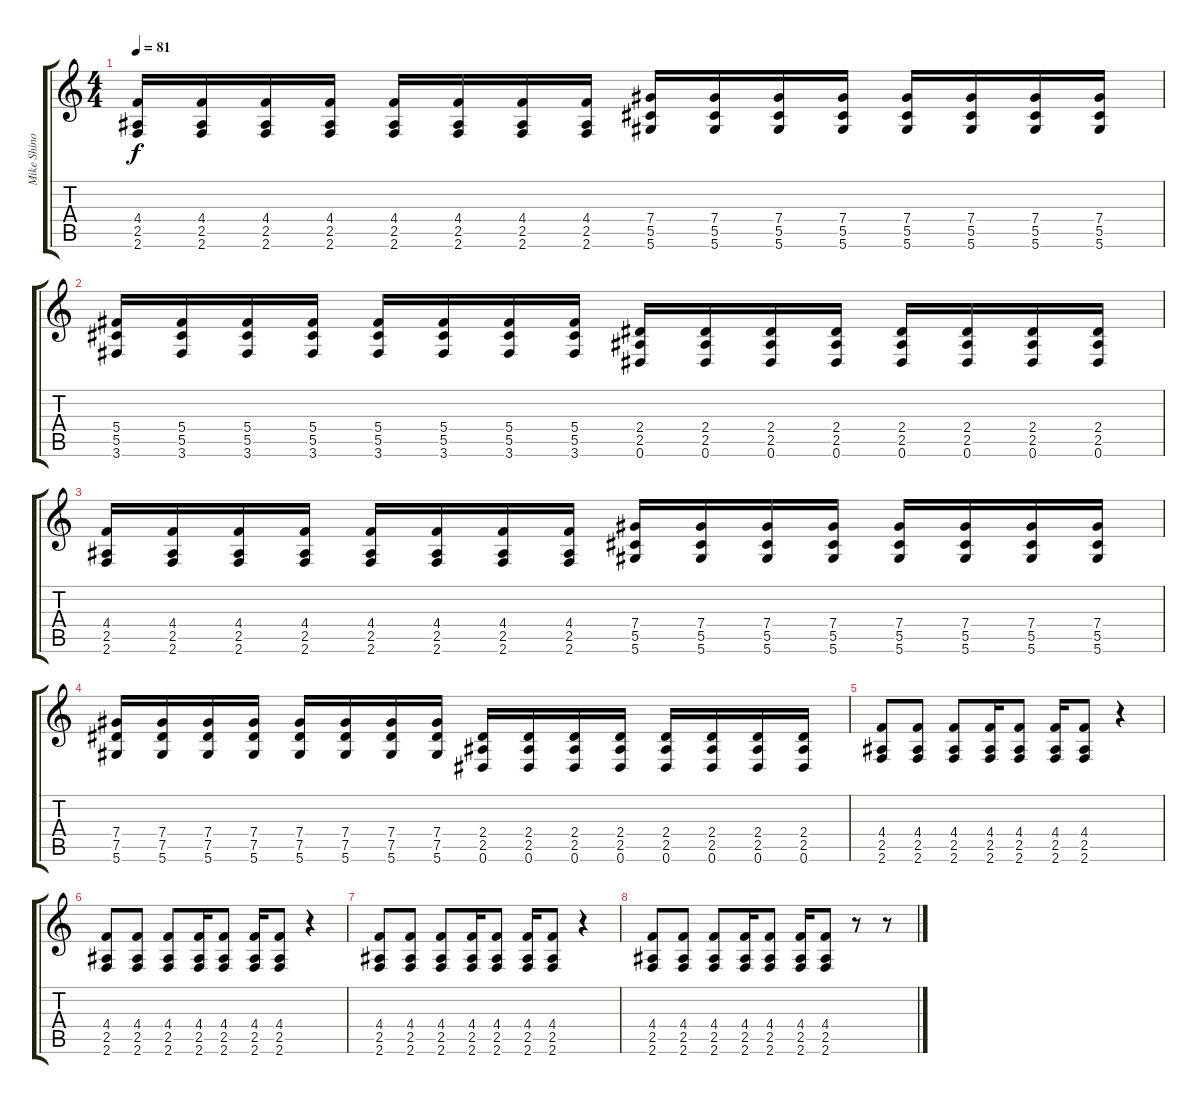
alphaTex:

\track ("Mike Shinoda - Guitar" "Mike Shino") {instrument distortionguitar}
\staff {score tabs}
\tuning (Eb4 Bb3 Gb3 Db3 Ab2 Eb2) {hide}
\ts (4 4)
\tempo 81
\clef g2
\ks c
(4.4 2.5 2.6).16{dy f} (4.4 2.5 2.6).16 (4.4 2.5 2.6).16 (4.4 2.5 2.6).16 (4.4 2.5 2.6).16 (4.4 2.5 2.6).16 (4.4 2.5 2.6).16 (4.4 2.5 2.6).16 (7.4 5.5 5.6).16 (7.4 5.5 5.6).16 (7.4 5.5 5.6).16 (7.4 5.5 5.6).16 (7.4 5.5 5.6).16 (7.4 5.5 5.6).16 (7.4 5.5 5.6).16 (7.4 5.5 5.6).16 |
(5.4 5.5 3.6).16 (5.4 5.5 3.6).16 (5.4 5.5 3.6).16 (5.4 5.5 3.6).16 (5.4 5.5 3.6).16 (5.4 5.5 3.6).16 (5.4 5.5 3.6).16 (5.4 5.5 3.6).16 (2.4 2.5 0.6).16 (2.4 2.5 0.6).16 (2.4 2.5 0.6).16 (2.4 2.5 0.6).16 (2.4 2.5 0.6).16 (2.4 2.5 0.6).16 (2.4 2.5 0.6).16 (2.4 2.5 0.6).16 |
(4.4 2.5 2.6).16 (4.4 2.5 2.6).16 (4.4 2.5 2.6).16 (4.4 2.5 2.6).16 (4.4 2.5 2.6).16 (4.4 2.5 2.6).16 (4.4 2.5 2.6).16 (4.4 2.5 2.6).16 (7.4 5.5 5.6).16 (7.4 5.5 5.6).16 (7.4 5.5 5.6).16 (7.4 5.5 5.6).16 (7.4 5.5 5.6).16 (7.4 5.5 5.6).16 (7.4 5.5 5.6).16 (7.4 5.5 5.6).16 |
(7.4 7.5 5.6).16 (7.4 7.5 5.6).16 (7.4 7.5 5.6).16 (7.4 7.5 5.6).16 (7.4 7.5 5.6).16 (7.4 7.5 5.6).16 (7.4 7.5 5.6).16 (7.4 7.5 5.6).16 (2.4 2.5 0.6).16 (2.4 2.5 0.6).16 (2.4 2.5 0.6).16 (2.4 2.5 0.6).16 (2.4 2.5 0.6).16 (2.4 2.5 0.6).16 (2.4 2.5 0.6).16 (2.4 2.5 0.6).16 |
(4.4 2.5 2.6).8 (4.4 2.5 2.6).8 (4.4 2.5 2.6).8 (4.4 2.5 2.6).16 (4.4 2.5 2.6).8 (4.4 2.5 2.6).16 (4.4 2.5 2.6).8 r.4 |
(4.4 2.5 2.6).8 (4.4 2.5 2.6).8 (4.4 2.5 2.6).8 (4.4 2.5 2.6).16 (4.4 2.5 2.6).8 (4.4 2.5 2.6).16 (4.4 2.5 2.6).8 r.4 |
(4.4 2.5 2.6).8 (4.4 2.5 2.6).8 (4.4 2.5 2.6).8 (4.4 2.5 2.6).16 (4.4 2.5 2.6).8 (4.4 2.5 2.6).16 (4.4 2.5 2.6).8 r.4 |
(4.4 2.5 2.6).8 (4.4 2.5 2.6).8 (4.4 2.5 2.6).8 (4.4 2.5 2.6).16 (4.4 2.5 2.6).8 (4.4 2.5 2.6).16 (4.4 2.5 2.6).8 r.8 r.8
